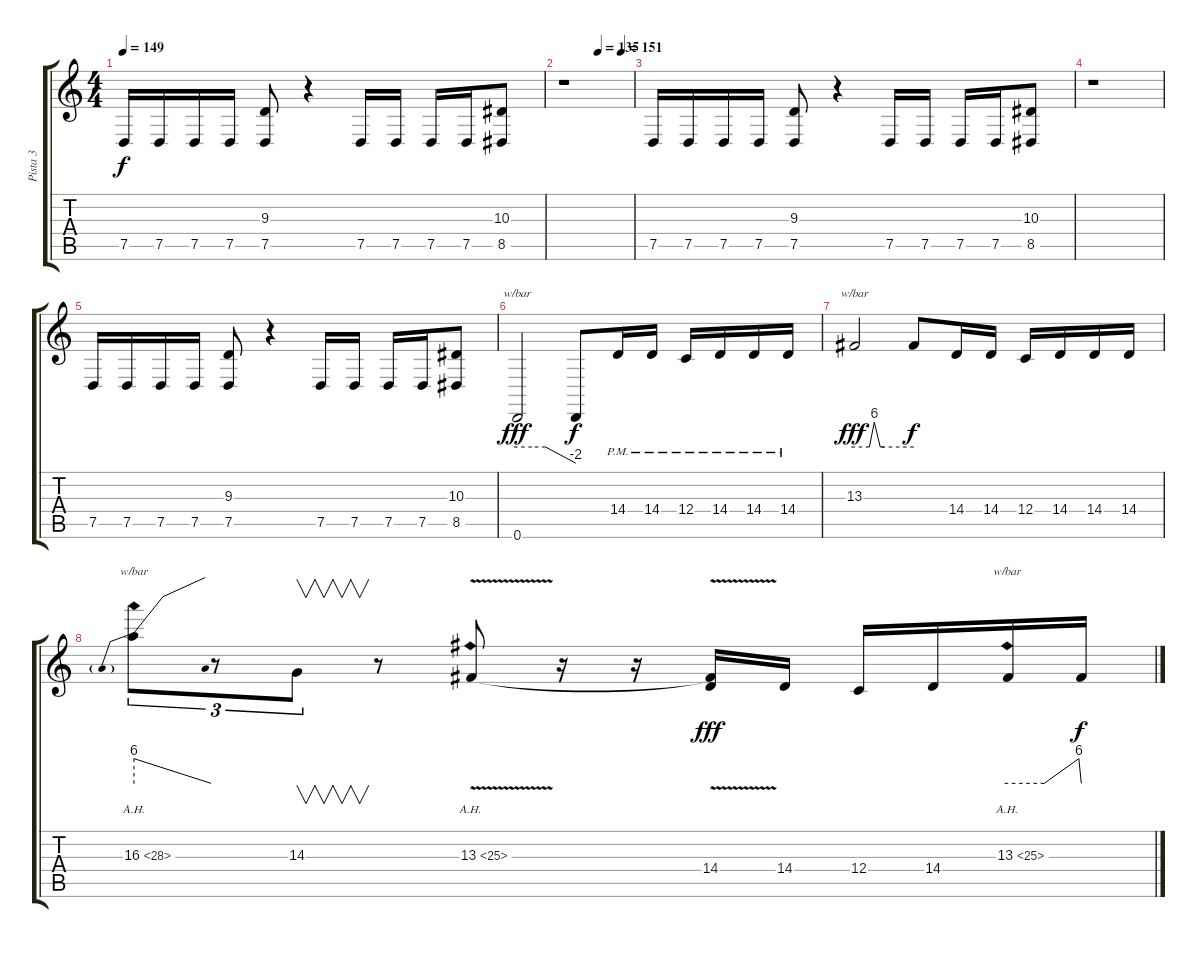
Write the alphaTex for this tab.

\track ("Pista 3" "Pista 3") {instrument electricgrandpiano}
\staff {score tabs}
\tuning (D4 A3 F3 C3 G2 D2) {hide}
\ts (4 4)
\tempo 149
\clef g2
\ks c
7.5.16{dy f volume 7 instrument marimba} 7.5.16 7.5.16 7.5.16 (9.3 7.5).8 r.4 7.5.16 7.5.16 7.5.16 7.5.16 (10.3 8.5).8 |
\tempo (135 0.5)
\tempo (151 0.8333333333333334)
r.1 |
7.5.16{volume 7 instrument marimba} 7.5.16 7.5.16 7.5.16 (9.3 7.5).8 r.4 7.5.16 7.5.16 7.5.16 7.5.16 (10.3 8.5).8 |
r.1 |
7.5.16{volume 7 instrument marimba} 7.5.16 7.5.16 7.5.16 (9.3 7.5).8 r.4 7.5.16 7.5.16 7.5.16 7.5.16 (10.3 8.5).8 |
0.6.2{tbe (custom default 0 0 15 0 29 0 60 -8) dy fff volume 16 balance 0 instrument distortionguitar} 0.6{t}.8{dy f} 14.4{pm}.16 14.4{pm}.16 12.4{pm}.16 14.4{pm}.16 14.4{pm}.16 14.4{pm}.16 |
13.3.2{tbe (custom default 0 0 15 0 20 24 26 0 30 0 60 0) dy fff volume 16 instrument distortionguitar} 13.3{t}.8{dy f} 14.4.16 14.4.16 12.4.16 14.4.16 14.4.16 14.4.16 |
16.3{ah 12}.8{tu (3 2) tbe (predivedive default 0 24 60 0)} r.8{tu (3 2)} 14.3.8{v tu (3 2)} r.8 13.3{ah 12 v}.8 r.16 r.16 (13.3{t} 14.4{v}).16{dy fff} 14.4.16 12.4.16 14.4.16 13.3{ah 12}.16{tbe (custom default 0 0 30 0 58 24 60 0)} 13.3{t}.16{dy f}
